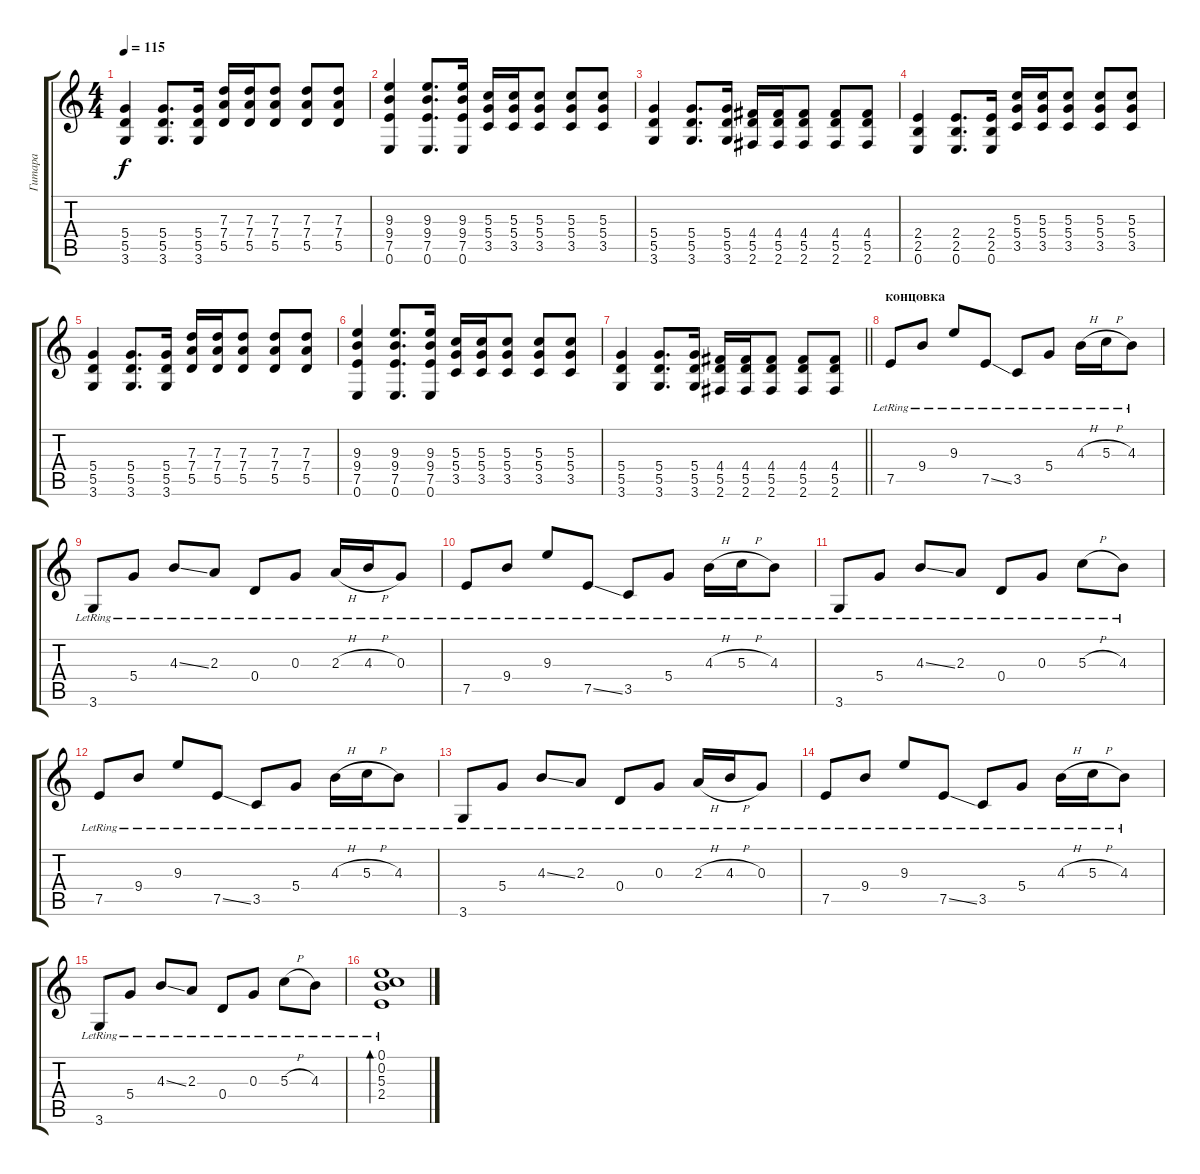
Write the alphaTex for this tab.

\track ("Гитара" "Гитара") {instrument acousticguitarsteel}
\staff {score tabs}
\tuning (E4 B3 G3 D3 A2 E2) {hide}
\ts (4 4)
\tempo 115
\clef g2
\ks c
(5.4 5.5 3.6).4{dy f} (5.4 5.5 3.6).8{d} (5.4 5.5 3.6).16 (7.3 7.4 5.5).16 (7.3 7.4 5.5).16 (7.3 7.4 5.5).8 (7.3 7.4 5.5).8 (7.3 7.4 5.5).8 |
(9.3 9.4 7.5 0.6).4 (9.3 9.4 7.5 0.6).8{d} (9.3 9.4 7.5 0.6).16 (5.3 5.4 3.5).16 (5.3 5.4 3.5).16 (5.3 5.4 3.5).8 (5.3 5.4 3.5).8 (5.3 5.4 3.5).8 |
(5.4 5.5 3.6).4 (5.4 5.5 3.6).8{d} (5.4 5.5 3.6).16 (4.4 5.5 2.6).16 (4.4 5.5 2.6).16 (4.4 5.5 2.6).8 (4.4 5.5 2.6).8 (4.4 5.5 2.6).8 |
(2.4 2.5 0.6).4 (2.4 2.5 0.6).8{d} (2.4 2.5 0.6).16 (5.3 5.4 3.5).16 (5.3 5.4 3.5).16 (5.3 5.4 3.5).8 (5.3 5.4 3.5).8 (5.3 5.4 3.5).8 |
(5.4 5.5 3.6).4 (5.4 5.5 3.6).8{d} (5.4 5.5 3.6).16 (7.3 7.4 5.5).16 (7.3 7.4 5.5).16 (7.3 7.4 5.5).8 (7.3 7.4 5.5).8 (7.3 7.4 5.5).8 |
(9.3 9.4 7.5 0.6).4 (9.3 9.4 7.5 0.6).8{d} (9.3 9.4 7.5 0.6).16 (5.3 5.4 3.5).16 (5.3 5.4 3.5).16 (5.3 5.4 3.5).8 (5.3 5.4 3.5).8 (5.3 5.4 3.5).8 |
\barLineRight lightlight
(5.4 5.5 3.6).4 (5.4 5.5 3.6).8{d} (5.4 5.5 3.6).16 (4.4 5.5 2.6).16 (4.4 5.5 2.6).16 (4.4 5.5 2.6).8 (4.4 5.5 2.6).8 (4.4 5.5 2.6).8 |
\section ("" "концовка")
7.5{lr}.8 9.4{lr}.8 9.3{lr}.8 7.5{ss lr}.8 3.5{lr}.8 5.4{lr}.8 4.3{h lr}.16 5.3{h lr}.16 4.3{lr}.8 |
3.6{lr}.8 5.4{lr}.8 4.3{ss lr}.8 2.3{lr}.8 0.4{lr}.8 0.3{lr}.8 2.3{h lr}.16 4.3{h lr}.16 0.3{lr}.8 |
7.5{lr}.8 9.4{lr}.8 9.3{lr}.8 7.5{ss lr}.8 3.5{lr}.8 5.4{lr}.8 4.3{h lr}.16 5.3{h lr}.16 4.3{lr}.8 |
3.6{lr}.8 5.4{lr}.8 4.3{ss lr}.8 2.3{lr}.8 0.4{lr}.8 0.3{lr}.8 5.3{h lr}.8 4.3{lr}.8 |
7.5{lr}.8 9.4{lr}.8 9.3{lr}.8 7.5{ss lr}.8 3.5{lr}.8 5.4{lr}.8 4.3{h lr}.16 5.3{h lr}.16 4.3{lr}.8 |
3.6{lr}.8 5.4{lr}.8 4.3{ss lr}.8 2.3{lr}.8 0.4{lr}.8 0.3{lr}.8 2.3{h lr}.16 4.3{h lr}.16 0.3{lr}.8 |
7.5{lr}.8 9.4{lr}.8 9.3{lr}.8 7.5{ss lr}.8 3.5{lr}.8 5.4{lr}.8 4.3{h lr}.16 5.3{h lr}.16 4.3{lr}.8 |
3.6{lr}.8 5.4{lr}.8 4.3{ss lr}.8 2.3{lr}.8 0.4{lr}.8 0.3{lr}.8 5.3{h lr}.8 4.3{lr}.8 |
(0.1 0.2{lr} 5.3{lr} 2.4).1{bd 60}
